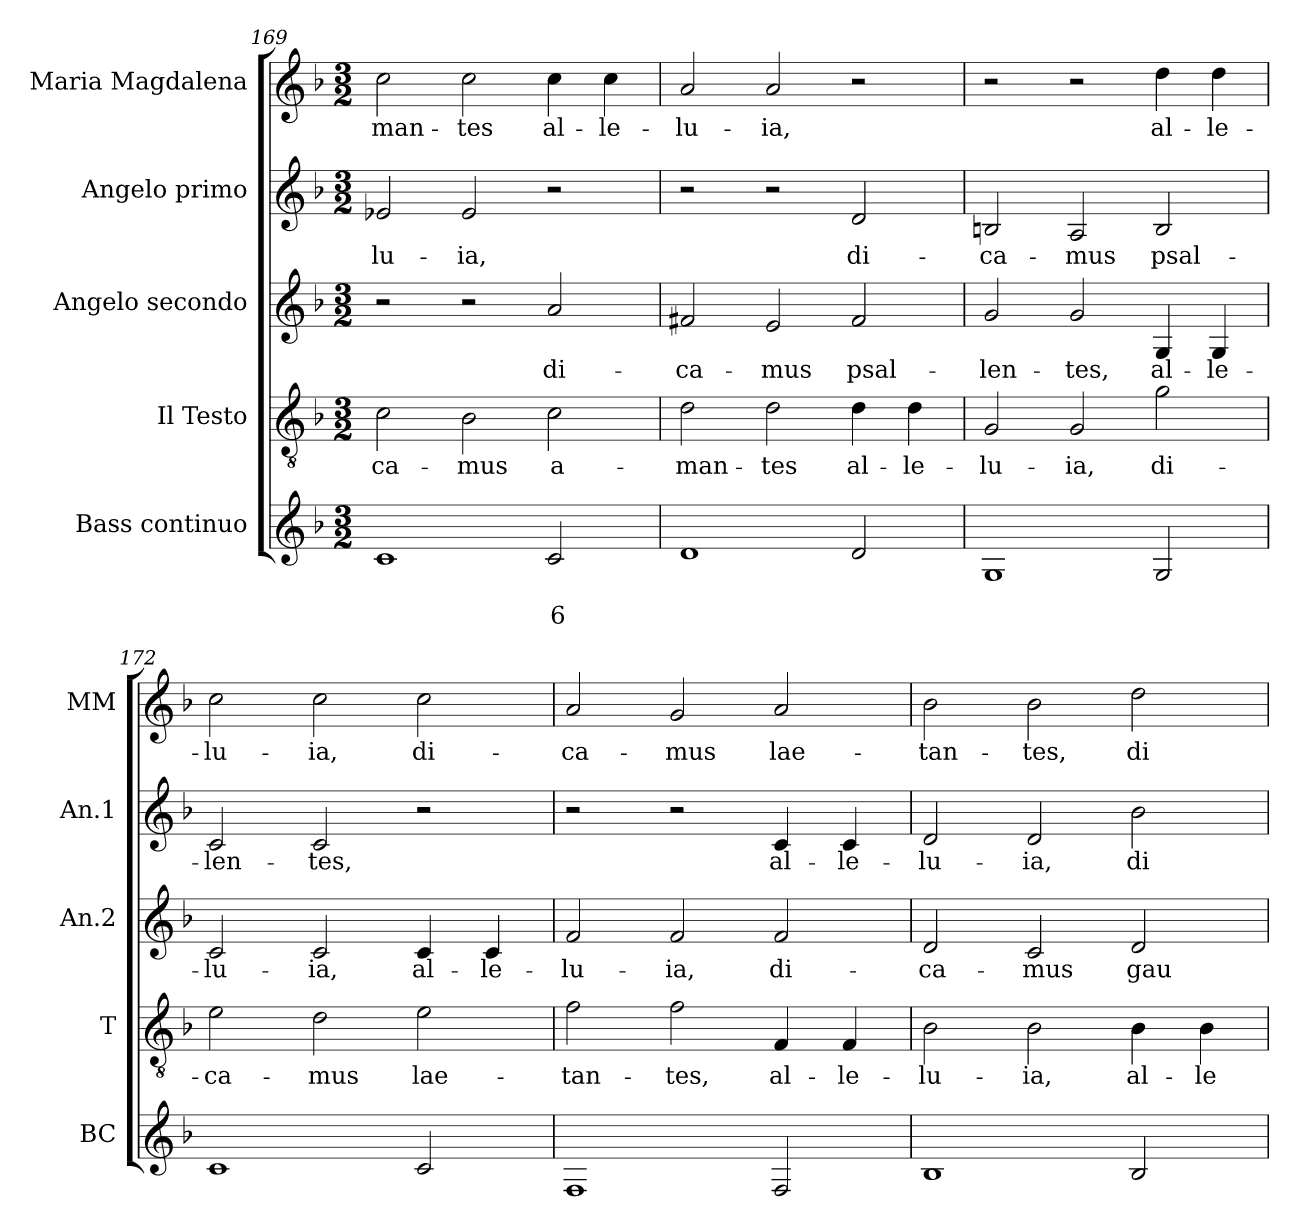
**kern	**text	**text	**kern	**text	**kern	**text	**kern	**text	**kern	**text
*part5	*part5	*part5	*part4	*part4	*part3	*part3	*part2	*part2	*part1	*part1
*staff5	*staff5	*staff5	*staff4	*staff4	*staff3	*staff3	*staff2	*staff2	*staff1	*staff1
*I"Bass continuo	*	*	*I"Il Testo	*	*I"Angelo  secondo	*	*I"Angelo  primo	*	*I"Maria  Magdalena	*
*I'BC	*	*	*I'T	*	*I'An.2	*	*I'An.1	*	*I'MM	*
*clefG2	*	*	*clefGv2	*	*clefG2	*	*clefG2	*	*clefG2	*
*k[b-]	*	*	*k[b-]	*	*k[b-]	*	*k[b-]	*	*k[b-]	*
*F:	*	*	*F:	*	*F:	*	*F:	*	*F:	*
*M3/2	*	*	*M3/2	*	*M3/2	*	*M3/2	*	*M3/2	*
=169	=169	=169	=169	=169	=169	=169	=169	=169	=169	=169
!	!	!	!	!LO:LY:b	!	!	!	!	!	!
!	!	!	!	!	!	!	!	!LO:LY:b	!	!
!	!	!	!	!	!	!	!	!	!	!LO:LY:b
1c	.	.	2c\	-ca-	2r	.	2e-X/	-lu-	2cc\	-man-
!	!	!	!	!LO:LY:b	!	!	!	!	!	!
!	!	!	!	!	!	!	!	!LO:LY:b	!	!
!	!	!	!	!	!	!	!	!	!	!LO:LY:b
.	.	.	2B-\	-mus	2r	.	2e-/	-ia,	2cc\	-tes
!	!	!LO:LY:b	!	!	!	!	!	!	!	!
!	!	!	!	!LO:LY:b	!	!	!	!	!	!
!	!	!	!	!	!	!LO:LY:b	!	!	!	!
!	!	!	!	!	!	!	!	!	!	!LO:LY:b
2c/	.	6	2c\	a-	2a/	di-	2r	.	4cc\	al-
!	!	!	!	!	!	!	!	!	!	!LO:LY:b
.	.	.	.	.	.	.	.	.	4cc\	-le-
!!LO:LB:g=z
=170	=170	=170	=170	=170	=170	=170	=170	=170	=170	=170
!	!	!	!	!LO:LY:b	!	!	!	!	!	!
!	!	!	!	!	!	!LO:LY:b	!	!	!	!
!	!	!	!	!	!	!	!	!	!	!LO:LY:b
1d	.	.	2d\	-man-	2f#X/	-ca-	2r	.	2a/	-lu-
!	!	!	!	!LO:LY:b	!	!	!	!	!	!
!	!	!	!	!	!	!LO:LY:b	!	!	!	!
!	!	!	!	!	!	!	!	!	!	!LO:LY:b
.	.	.	2d\	-tes	2e/	-mus	2r	.	2a/	-ia,
!	!	!	!	!LO:LY:b	!	!	!	!	!	!
!	!	!	!	!	!	!LO:LY:b	!	!	!	!
!	!	!	!	!	!	!	!	!LO:LY:b	!	!
2d/	.	.	4d\	al-	2f#/	psal-	2d/	di-	2r	.
!	!	!	!	!LO:LY:b	!	!	!	!	!	!
.	.	.	4d\	-le-	.	.	.	.	.	.
=171	=171	=171	=171	=171	=171	=171	=171	=171	=171	=171
!	!	!	!	!LO:LY:b	!	!	!	!	!	!
!	!	!	!	!	!	!LO:LY:b	!	!	!	!
!	!	!	!	!	!	!	!	!LO:LY:b	!	!
1G	.	.	2G/	-lu-	2g/	-len-	2Bn/	-ca-	2r	.
!	!	!	!	!LO:LY:b	!	!	!	!	!	!
!	!	!	!	!	!	!LO:LY:b	!	!	!	!
!	!	!	!	!	!	!	!	!LO:LY:b	!	!
.	.	.	2G/	-ia,	2g/	-tes,	2A/	-mus	2r	.
!	!	!	!	!LO:LY:b	!	!	!	!	!	!
!	!	!	!	!	!	!LO:LY:b	!	!	!	!
!	!	!	!	!	!	!	!	!LO:LY:b	!	!
!	!	!	!	!	!	!	!	!	!	!LO:LY:b
2G/	.	.	2g\	di-	4G/	al-	2B/	psal-	4dd\	al-
!	!	!	!	!	!	!LO:LY:b	!	!	!	!
!	!	!	!	!	!	!	!	!	!	!LO:LY:b
.	.	.	.	.	4G/	-le-	.	.	4dd\	-le-
=172	=172	=172	=172	=172	=172	=172	=172	=172	=172	=172
!	!	!	!	!LO:LY:b	!	!	!	!	!	!
!	!	!	!	!	!	!LO:LY:b	!	!	!	!
!	!	!	!	!	!	!	!	!LO:LY:b	!	!
!	!	!	!	!	!	!	!	!	!	!LO:LY:b
1c	.	.	2e\	-ca-	2c/	-lu-	2c/	-len-	2cc\	-lu-
!	!	!	!	!LO:LY:b	!	!	!	!	!	!
!	!	!	!	!	!	!LO:LY:b	!	!	!	!
!	!	!	!	!	!	!	!	!LO:LY:b	!	!
!	!	!	!	!	!	!	!	!	!	!LO:LY:b
.	.	.	2d\	-mus	2c/	-ia,	2c/	-tes,	2cc\	-ia,
!	!	!	!	!LO:LY:b	!	!	!	!	!	!
!	!	!	!	!	!	!LO:LY:b	!	!	!	!
!	!	!	!	!	!	!	!	!	!	!LO:LY:b
2c/	.	.	2e\	lae-	4c/	al-	2r	.	2cc\	di-
!	!	!	!	!	!	!LO:LY:b	!	!	!	!
.	.	.	.	.	4c/	-le-	.	.	.	.
=173	=173	=173	=173	=173	=173	=173	=173	=173	=173	=173
!	!	!	!	!LO:LY:b	!	!	!	!	!	!
!	!	!	!	!	!	!LO:LY:b	!	!	!	!
!	!	!	!	!	!	!	!	!	!	!LO:LY:b
1F	.	.	2f\	-tan-	2f/	-lu-	2r	.	2a/	-ca-
!	!	!	!	!LO:LY:b	!	!	!	!	!	!
!	!	!	!	!	!	!LO:LY:b	!	!	!	!
!	!	!	!	!	!	!	!	!	!	!LO:LY:b
.	.	.	2f\	-tes,	2f/	-ia,	2r	.	2g/	-mus
!	!	!	!	!LO:LY:b	!	!	!	!	!	!
!	!	!	!	!	!	!LO:LY:b	!	!	!	!
!	!	!	!	!	!	!	!	!LO:LY:b	!	!
!	!	!	!	!	!	!	!	!	!	!LO:LY:b
2F/	.	.	4F/	al-	2f/	di-	4c/	al-	2a/	lae-
!	!	!	!	!LO:LY:b	!	!	!	!	!	!
!	!	!	!	!	!	!	!	!LO:LY:b	!	!
.	.	.	4F/	-le-	.	.	4c/	-le-	.	.
=174	=174	=174	=174	=174	=174	=174	=174	=174	=174	=174
!	!	!	!	!LO:LY:b	!	!	!	!	!	!
!	!	!	!	!	!	!LO:LY:b	!	!	!	!
!	!	!	!	!	!	!	!	!LO:LY:b	!	!
!	!	!	!	!	!	!	!	!	!	!LO:LY:b
1B-	.	.	2B-\	-lu-	2d/	-ca-	2d/	-lu-	2b-\	-tan-
!	!	!	!	!LO:LY:b	!	!	!	!	!	!
!	!	!	!	!	!	!LO:LY:b	!	!	!	!
!	!	!	!	!	!	!	!	!LO:LY:b	!	!
!	!	!	!	!	!	!	!	!	!	!LO:LY:b
.	.	.	2B-\	-ia,	2c/	-mus	2d/	-ia,	2b-\	-tes,
!	!	!	!	!LO:LY:b	!	!	!	!	!	!
!	!	!	!	!	!	!LO:LY:b	!	!	!	!
!	!	!	!	!	!	!	!	!LO:LY:b	!	!
!	!	!	!	!	!	!	!	!	!	!LO:LY:b
2B-/	.	.	4B-\	al-	2d/	gau-	2b-\	di-	2dd\	di-
!	!	!	!	!LO:LY:b	!	!	!	!	!	!
.	.	.	4B-\	-le-	.	.	.	.	.	.
=	=	=	=	=	=	=	=	=	=	=
*-	*-	*-	*-	*-	*-	*-	*-	*-	*-	*-
